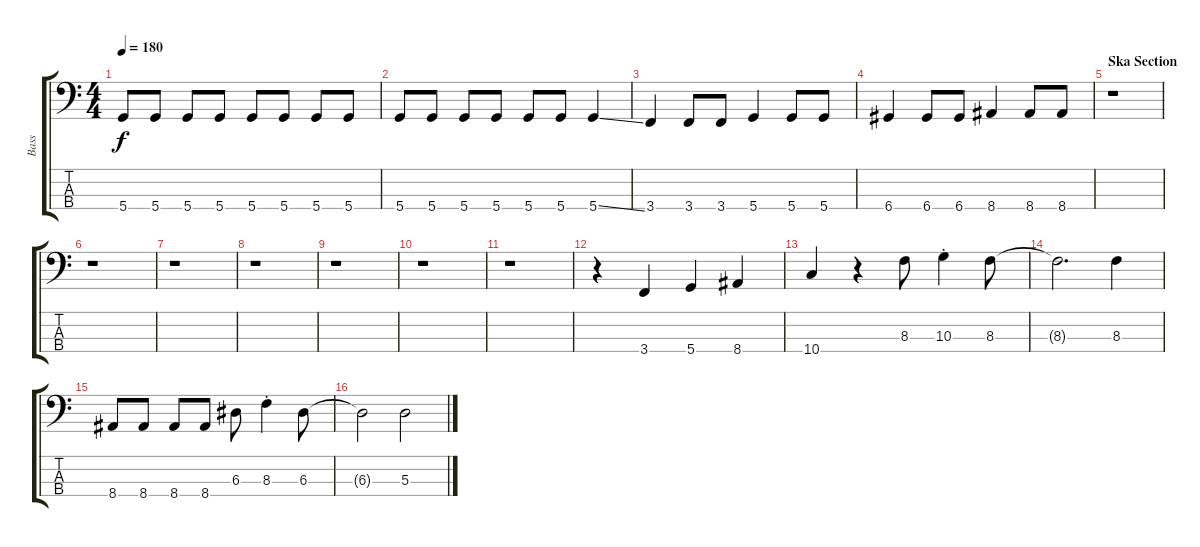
\track ("Bass" "Bass") {instrument electricbasspick}
\staff {score tabs}
\tuning (G2 D2 A1 D1) {hide}
\ts (4 4)
\tempo 180
\clef f4
\ks c
5.4.8{dy f} 5.4.8 5.4.8 5.4.8 5.4.8 5.4.8 5.4.8 5.4.8 |
5.4.8 5.4.8 5.4.8 5.4.8 5.4.8 5.4.8 5.4{ss}.4 |
3.4.4 3.4.8 3.4.8 5.4.4 5.4.8 5.4.8 |
6.4.4 6.4.8 6.4.8 8.4.4 8.4.8 8.4.8 |
\section ("" "Ska Section")
r.1 |
r.1 |
r.1 |
r.1 |
r.1 |
r.1 |
r.1 |
r.4 3.4.4 5.4.4 8.4.4 |
10.4.4 r.4 8.3.8 10.3{st}.4 8.3.8 |
8.3{t}.2{d} 8.3.4 |
8.4.8 8.4.8 8.4.8 8.4.8 6.3.8 8.3{st}.4 6.3.8 |
6.3{t}.2 5.3.2
